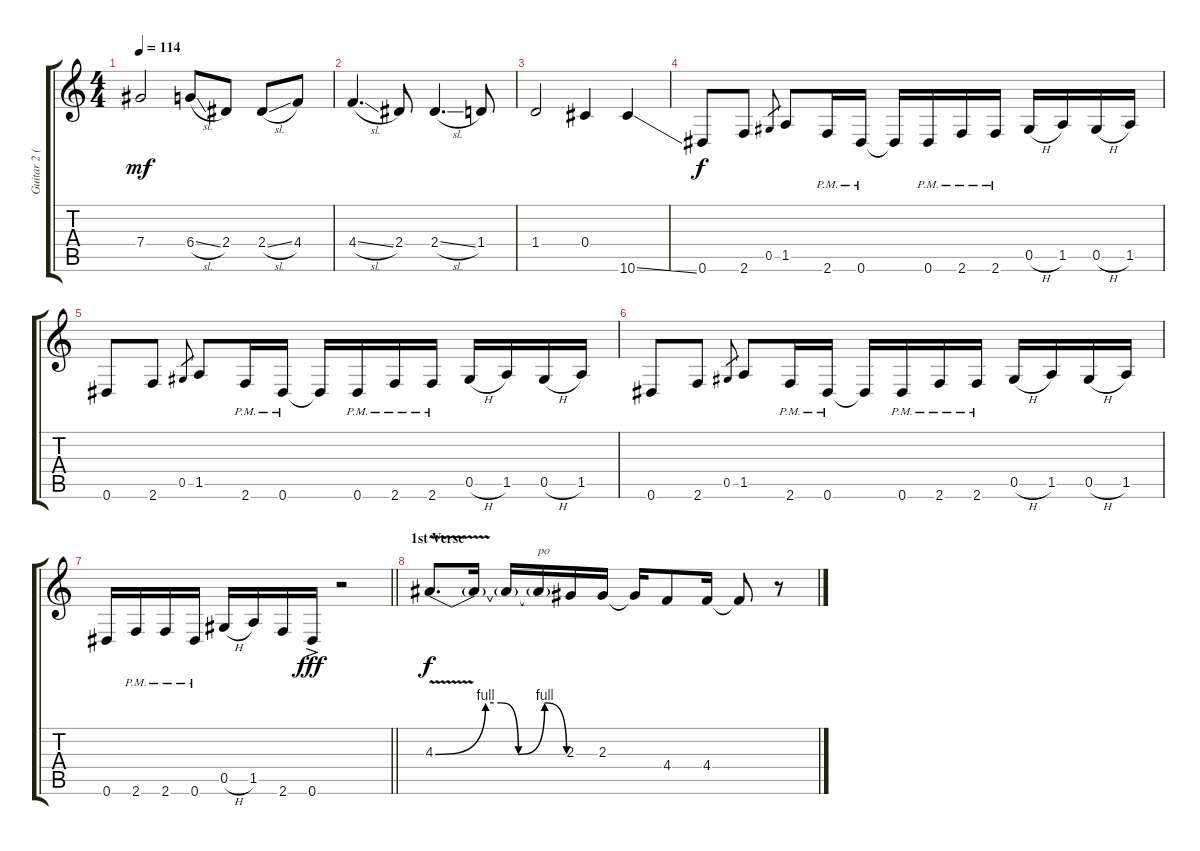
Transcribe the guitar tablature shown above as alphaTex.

\track ("Guitar 2 (Izzy)" "Guitar 2 (") {instrument overdrivenguitar}
\staff {score tabs}
\tuning (Eb4 Bb3 Gb3 Db3 Ab2 Eb2) {hide}
\ts (4 4)
\tempo 114
\clef g2
\ks c
7.4.2{dy mf} 6.4{sl}.8 2.4.8 2.4{sl}.8 4.4.8 |
4.4{sl}.4{d} 2.4.8 2.4{sl}.4{d} 1.4.8 |
1.4.2 0.4.4 10.6{ss}.4 |
0.6.8{dy f} 2.6.8 0.5.8{gr} 1.5.8 2.6{pm}.16 0.6{pm}.16 0.6{t}.16 0.6{pm}.16 2.6{pm}.16 2.6{pm}.16 0.5{h}.16 1.5.16 0.5{h}.16 1.5.16 |
0.6.8 2.6.8 0.5.8{gr} 1.5.8 2.6{pm}.16 0.6{pm}.16 0.6{t}.16 0.6{pm}.16 2.6{pm}.16 2.6{pm}.16 0.5{h}.16 1.5.16 0.5{h}.16 1.5.16 |
0.6.8 2.6.8 0.5.8{gr} 1.5.8 2.6{pm}.16 0.6{pm}.16 0.6{t}.16 0.6{pm}.16 2.6{pm}.16 2.6{pm}.16 0.5{h}.16 1.5.16 0.5{h}.16 1.5.16 |
\barLineRight lightlight
0.6.16 2.6{pm}.16 2.6{pm}.16 0.6{pm}.16 0.5{h}.16 1.5.16 2.6.16 0.6{ac}.16{dy fff} r.2 |
\section ("" "1st Verse")
4.3{be (custom 0 0 23 4 30 4 38 0 50 4 60 0) v}.8{d dy f} 4.3{t}.16 4.3{t}.16 4.3{t}.16{txt "po"} 2.3.16 2.3.16 2.3{t}.16 4.4.8 4.4.16 4.4{t}.8 r.8
